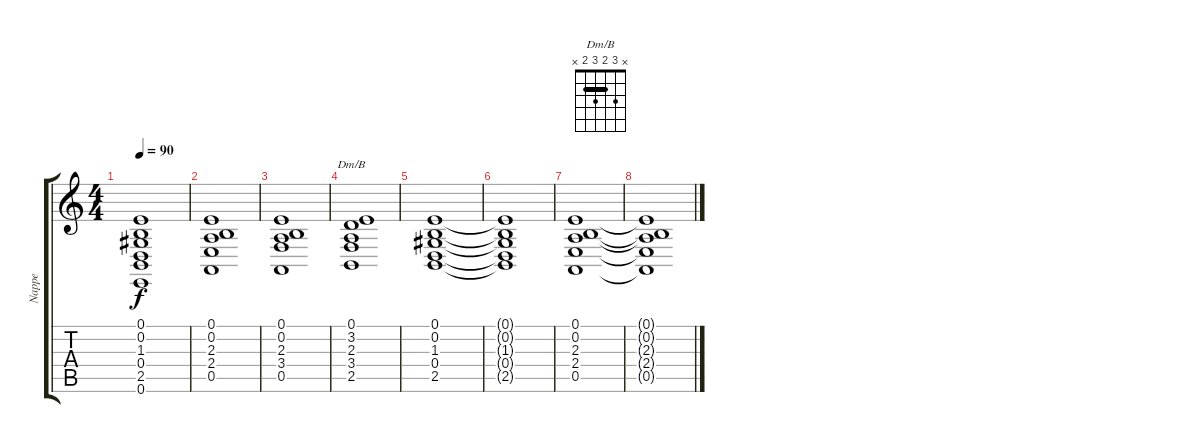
\track ("Nappe" "Nappe") {instrument pad2warm}
\staff {score tabs}
\tuning (E4 B3 G3 D3 A2 E2) {hide}
\chord ("Dm/B" x 3 2 3 2 x) {barre 2}
\ts (4 4)
\tempo 90
\clef g2
\ks c
(0.1 0.2 1.3 0.4 2.5 0.6).1{dy f} |
(0.1 0.2 2.3 2.4 0.5).1 |
(0.1 0.2 2.3 3.4 0.5).1 |
(0.1 3.2 2.3 3.4 2.5).1{ch "Dm/B"} |
(0.1 0.2 1.3 0.4 2.5).1 |
(0.1{t} 0.2{t} 1.3{t} 0.4{t} 2.5{t}).1 |
(0.1 0.2 2.3 2.4 0.5).1 |
(0.1{t} 0.2{t} 2.3{t} 2.4{t} 0.5{t}).1
